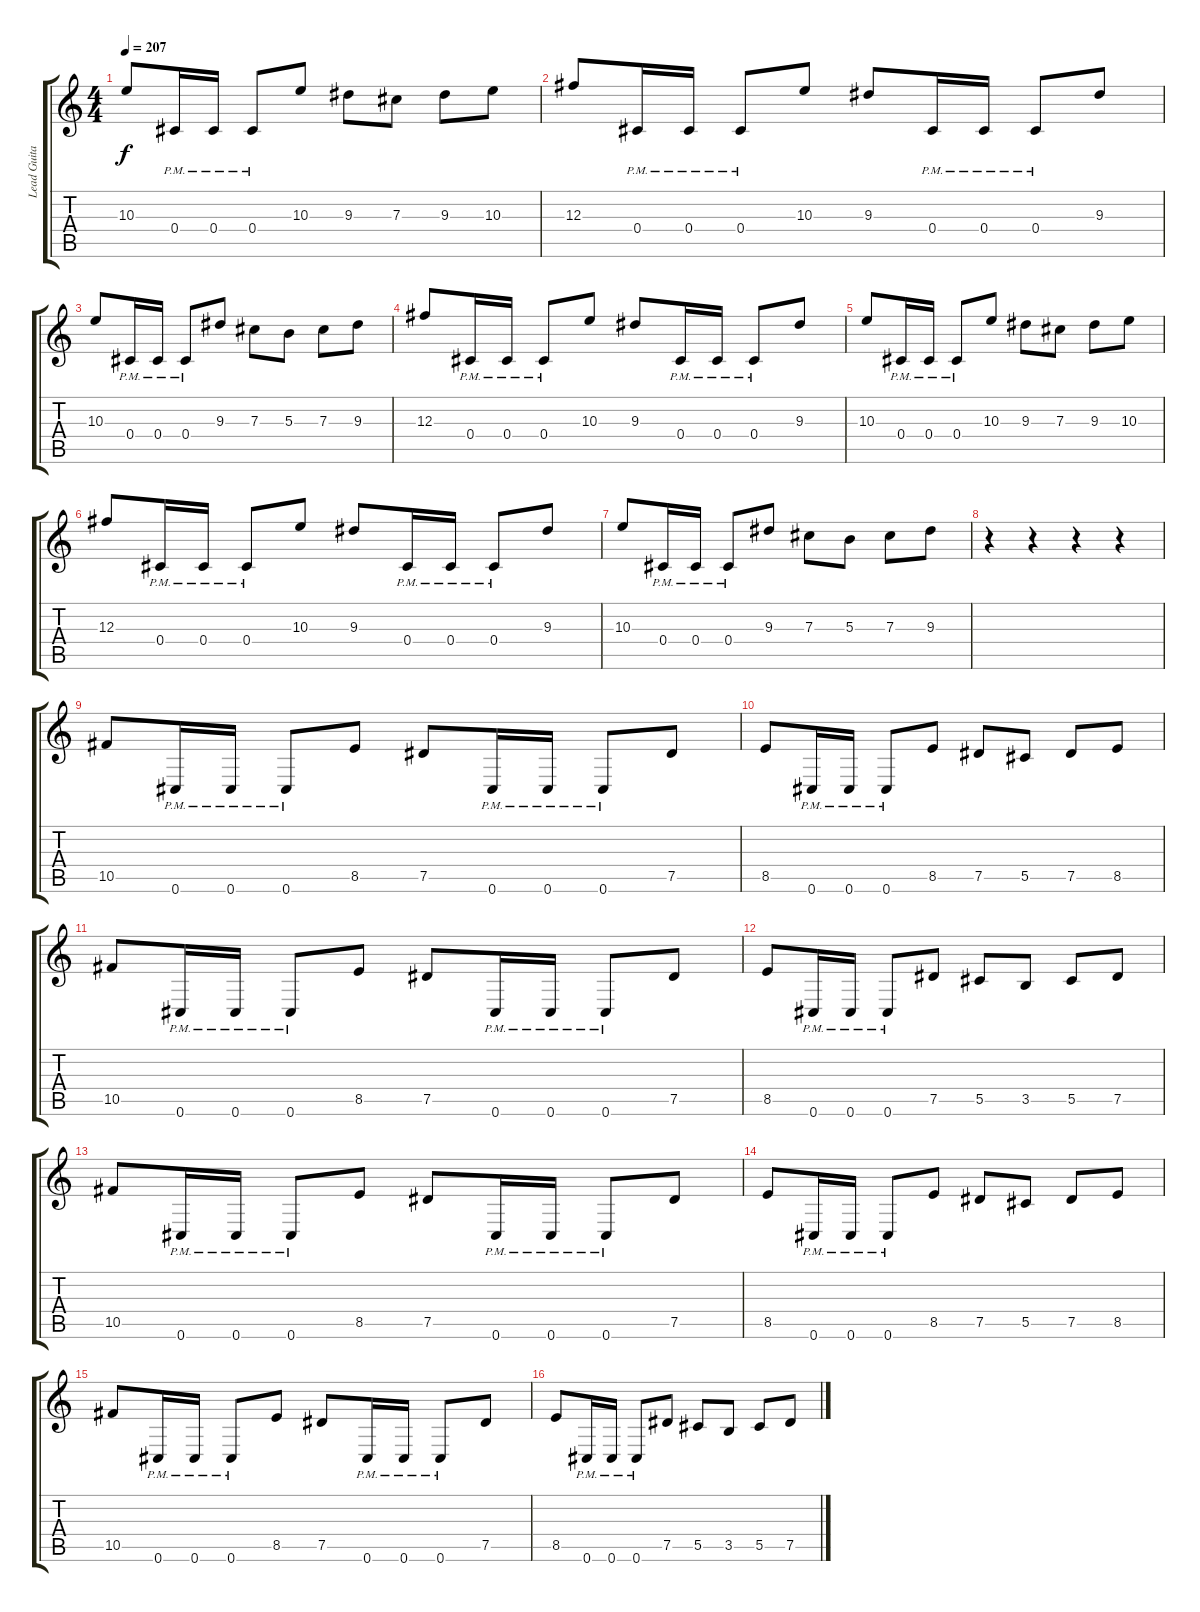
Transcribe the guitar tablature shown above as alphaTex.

\track ("Lead Guitar" "Lead Guita") {instrument distortionguitar bank 255}
\staff {score tabs}
\tuning (Eb4 Bb3 Gb3 Db3 Ab2 Db2) {hide}
\ts (4 4)
\tempo 207
\clef g2
\ks c
10.3.8{dy f} 0.4{pm}.16 0.4{pm}.16 0.4{pm}.8 10.3.8 9.3.8 7.3.8 9.3.8 10.3.8 |
12.3.8 0.4{pm}.16 0.4{pm}.16 0.4{pm}.8 10.3.8 9.3.8 0.4{pm}.16 0.4{pm}.16 0.4{pm}.8 9.3.8 |
10.3.8 0.4{pm}.16 0.4{pm}.16 0.4{pm}.8 9.3.8 7.3.8 5.3.8 7.3.8 9.3.8 |
12.3.8 0.4{pm}.16 0.4{pm}.16 0.4{pm}.8 10.3.8 9.3.8 0.4{pm}.16 0.4{pm}.16 0.4{pm}.8 9.3.8 |
10.3.8 0.4{pm}.16 0.4{pm}.16 0.4{pm}.8 10.3.8 9.3.8 7.3.8 9.3.8 10.3.8 |
12.3.8 0.4{pm}.16 0.4{pm}.16 0.4{pm}.8 10.3.8 9.3.8 0.4{pm}.16 0.4{pm}.16 0.4{pm}.8 9.3.8 |
10.3.8 0.4{pm}.16 0.4{pm}.16 0.4{pm}.8 9.3.8 7.3.8 5.3.8 7.3.8 9.3.8 |
r.4 r.4 r.4 r.4 |
10.5.8 0.6{pm}.16 0.6{pm}.16 0.6{pm}.8 8.5.8 7.5.8 0.6{pm}.16 0.6{pm}.16 0.6{pm}.8 7.5.8 |
8.5.8 0.6{pm}.16 0.6{pm}.16 0.6{pm}.8 8.5.8 7.5.8 5.5.8 7.5.8 8.5.8 |
10.5.8 0.6{pm}.16 0.6{pm}.16 0.6{pm}.8 8.5.8 7.5.8 0.6{pm}.16 0.6{pm}.16 0.6{pm}.8 7.5.8 |
8.5.8 0.6{pm}.16 0.6{pm}.16 0.6{pm}.8 7.5.8 5.5.8 3.5.8 5.5.8 7.5.8 |
10.5.8 0.6{pm}.16 0.6{pm}.16 0.6{pm}.8 8.5.8 7.5.8 0.6{pm}.16 0.6{pm}.16 0.6{pm}.8 7.5.8 |
8.5.8 0.6{pm}.16 0.6{pm}.16 0.6{pm}.8 8.5.8 7.5.8 5.5.8 7.5.8 8.5.8 |
10.5.8 0.6{pm}.16 0.6{pm}.16 0.6{pm}.8 8.5.8 7.5.8 0.6{pm}.16 0.6{pm}.16 0.6{pm}.8 7.5.8 |
8.5.8 0.6{pm}.16 0.6{pm}.16 0.6{pm}.8 7.5.8 5.5.8 3.5.8 5.5.8 7.5.8
